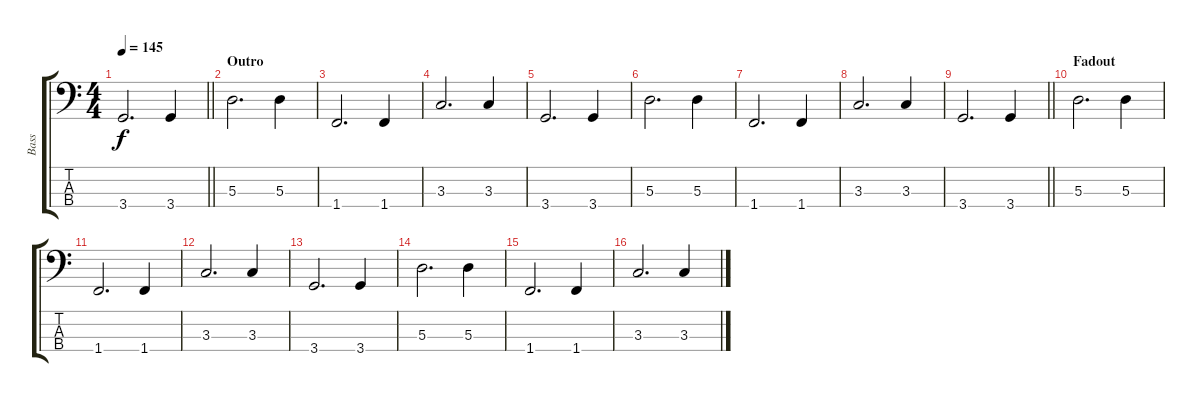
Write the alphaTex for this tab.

\track ("Bass" "Bass") {instrument electricbasspick}
\staff {score tabs}
\tuning (G2 D2 A1 E1) {hide}
\ts (4 4)
\tempo 145
\clef f4
\barLineRight lightlight
\ks c
3.4.2{d dy f} 3.4.4 |
\section ("" "Outro")
5.3.2{d} 5.3.4 |
1.4.2{d} 1.4.4 |
3.3.2{d} 3.3.4 |
3.4.2{d} 3.4.4 |
5.3.2{d} 5.3.4 |
1.4.2{d} 1.4.4 |
3.3.2{d} 3.3.4 |
\barLineRight lightlight
3.4.2{d} 3.4.4 |
\section ("" "Fadout")
5.3.2{d volume 7} 5.3.4 |
1.4.2{d} 1.4.4 |
3.3.2{d} 3.3.4 |
3.4.2{d} 3.4.4 |
5.3.2{d volume 0} 5.3.4 |
1.4.2{d} 1.4.4 |
3.3.2{d} 3.3.4
